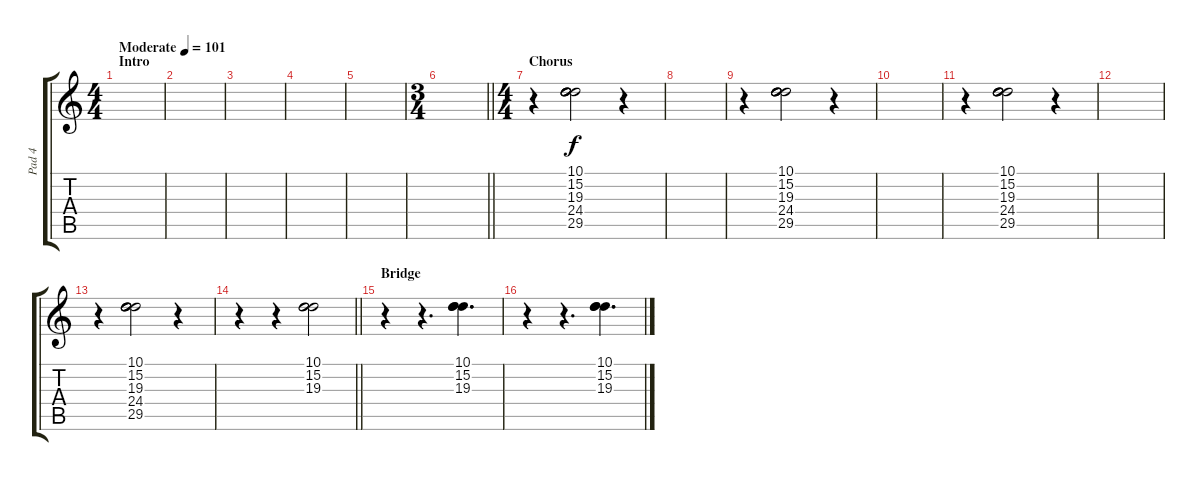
\track ("Pad 4" "Pad 4") {instrument stringensemble1}
\staff {score tabs}
\tuning (E4 B3 G3 D3 A2 D2) {hide}
\ts (4 4)
\section ("" "Intro")
\tempo (101 "Moderate")
\clef g2
\ks c
|
|
|
|
|
\ts (3 4)
\barLineRight lightlight
|
\ts (4 4)
\section ("" "Chorus")
r.4{volume 0} (10.1 15.2 19.3 24.4 29.5).2{volume 16} r.4 |
|
r.4{volume 0} (10.1 15.2 19.3 24.4 29.5).2{volume 16} r.4 |
|
r.4{volume 0} (10.1 15.2 19.3 24.4 29.5).2{volume 16} r.4 |
|
r.4{volume 0} (10.1 15.2 19.3 24.4 29.5).2{volume 16} r.4 |
\barLineRight lightlight
r.4 r.4{volume 0} (10.1 15.2 19.3).2{volume 16} |
\section ("" "Bridge")
r.4 r.4{d volume 0} (10.1 15.2 19.3).4{d volume 16} |
r.4 r.4{d volume 0} (10.1 15.2 19.3).4{d volume 16}
